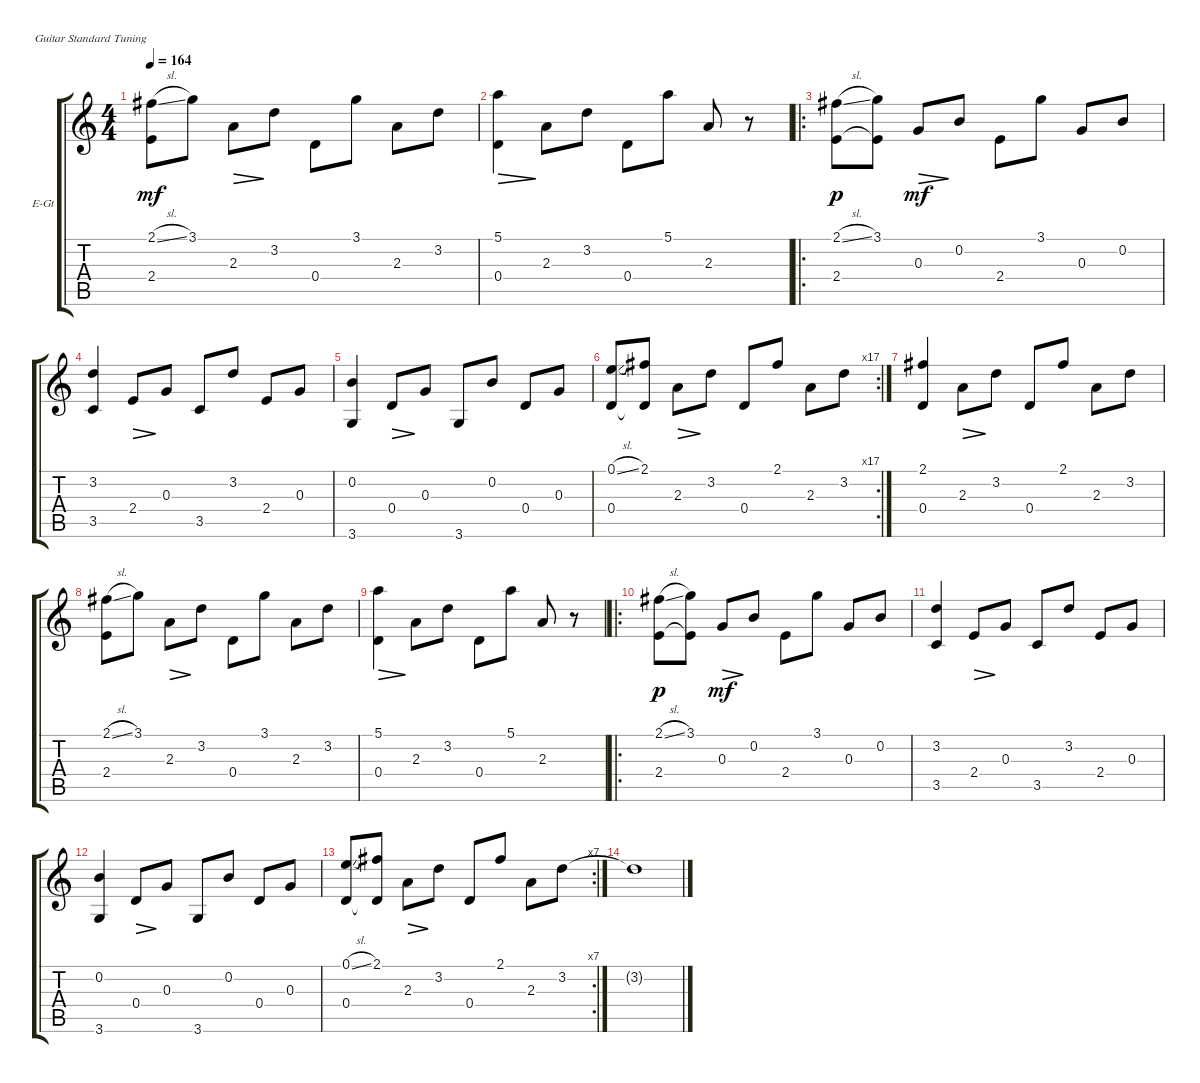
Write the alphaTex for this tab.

\defaultSystemsLayout 4
\bracketExtendMode groupsimilarinstruments
\firstSystemTrackNameOrientation horizontal
\otherSystemsTrackNameOrientation horizontal
\track ("Angus" "E-Gt") {instrument electricguitarclean}
\staff {score tabs}
\tuning (E4 B3 G3 D3 A2 E2)
\ts (4 4)
\tempo 164
\clef g2
\ks c
(2.1{sl} 2.4).8{dy mf} 3.1.8 2.3.8{dec} 3.2.8 0.4.8 3.1.8 2.3.8 3.2.8 |
(5.1 0.4).4{dec} 2.3.8 3.2.8 0.4.8 5.1.8 2.3.8 r.8 |
\ro
(2.1{sl} 2.4).8{dy p} (3.1 2.4{t}).8 0.3.8{dec dy mf} 0.2.8 2.4.8 3.1.8 0.3.8 0.2.8 |
(3.2 3.5).4 2.4.8{dec} 0.3.8 3.5.8 3.2.8 2.4.8 0.3.8 |
(3.6 0.2).4 0.4.8{dec} 0.3.8 3.6.8 0.2.8 0.4.8 0.3.8 |
\rc 17
(0.1{sl} 0.4).8 (2.1 0.4{t}).8 2.3.8{dec beam merge} 3.2.8{beam split} 0.4.8 2.1.8 2.3.8 3.2.8 |
(0.4 2.1).4 2.3.8{dec} 3.2.8 0.4.8 2.1.8 2.3.8 3.2.8 |
(2.1{sl} 2.4).8 3.1.8 2.3.8{dec} 3.2.8 0.4.8 3.1.8 2.3.8 3.2.8 |
(5.1 0.4).4{dec} 2.3.8 3.2.8 0.4.8 5.1.8 2.3.8 r.8 |
\ro
(2.1{sl} 2.4).8{dy p} (3.1 2.4{t}).8 0.3.8{dec dy mf} 0.2.8 2.4.8 3.1.8 0.3.8 0.2.8 |
(3.2 3.5).4 2.4.8{dec} 0.3.8 3.5.8 3.2.8 2.4.8 0.3.8 |
(3.6 0.2).4 0.4.8{dec} 0.3.8 3.6.8 0.2.8 0.4.8 0.3.8 |
\rc 7
(0.1{sl} 0.4).8 (2.1 0.4{t}).8 2.3.8{dec beam merge} 3.2.8{beam split} 0.4.8 2.1.8 2.3.8 3.2.8 |
3.2{t}.1
